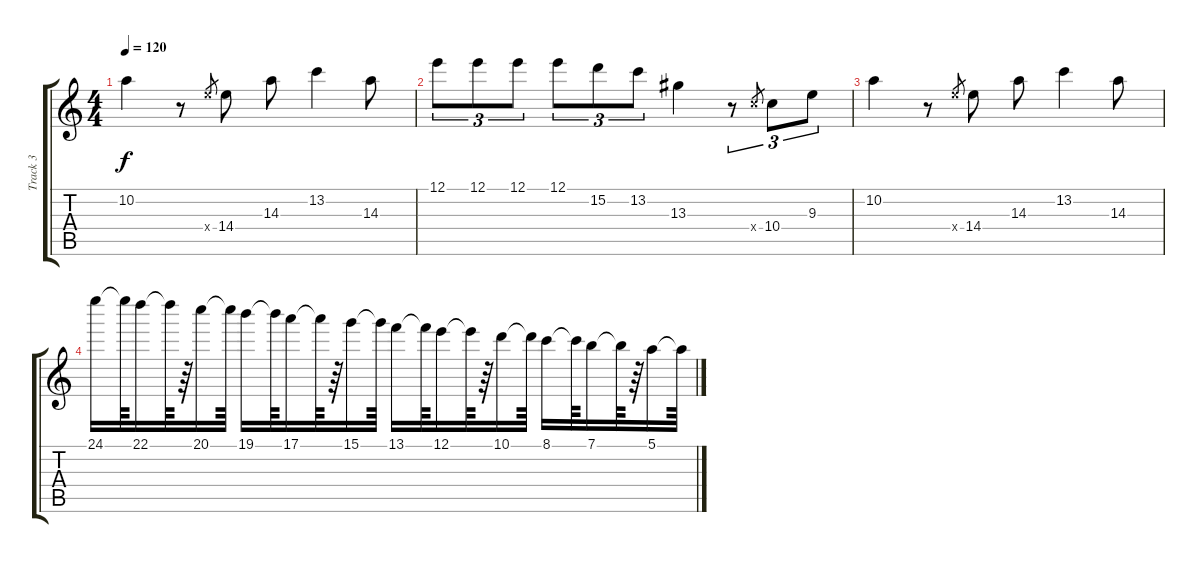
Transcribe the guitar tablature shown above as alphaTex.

\track ("Track 3" "Track 3") {instrument distortionguitar}
\staff {score tabs}
\tuning (E4 B3 G3 D3 A2 E2) {hide}
\ts (4 4)
\tempo 120
\clef g2
\ks c
10.2.4{dy f} r.8 14.4{x}.8{gr} 14.4.8 14.3.8 13.2.4 14.3.8 |
12.1.8{tu (3 2)} 12.1.8{tu (3 2)} 12.1.8{tu (3 2)} 12.1.8{tu (3 2)} 15.2.8{tu (3 2)} 13.2.8{tu (3 2)} 13.3.4 r.8{tu (3 2)} 10.4{x}.8{gr} 10.4.8{tu (3 2)} 9.3.8{tu (3 2)} |
10.2.4 r.8 14.4{x}.8{gr} 14.4.8 14.3.8 13.2.4 14.3.8 |
24.1.16 24.1{t}.64 22.1.16 22.1{t}.64 r.64 20.1.16 20.1{t}.64 19.1.16 19.1{t}.64 17.1.16 17.1{t}.64 r.64 15.1.16 15.1{t}.64 13.1.16 13.1{t}.64 12.1.16 12.1{t}.64 r.64 10.1.16 10.1{t}.64 8.1.16 8.1{t}.64 7.1.16 7.1{t}.64 r.64 5.1.16 5.1{t}.64
